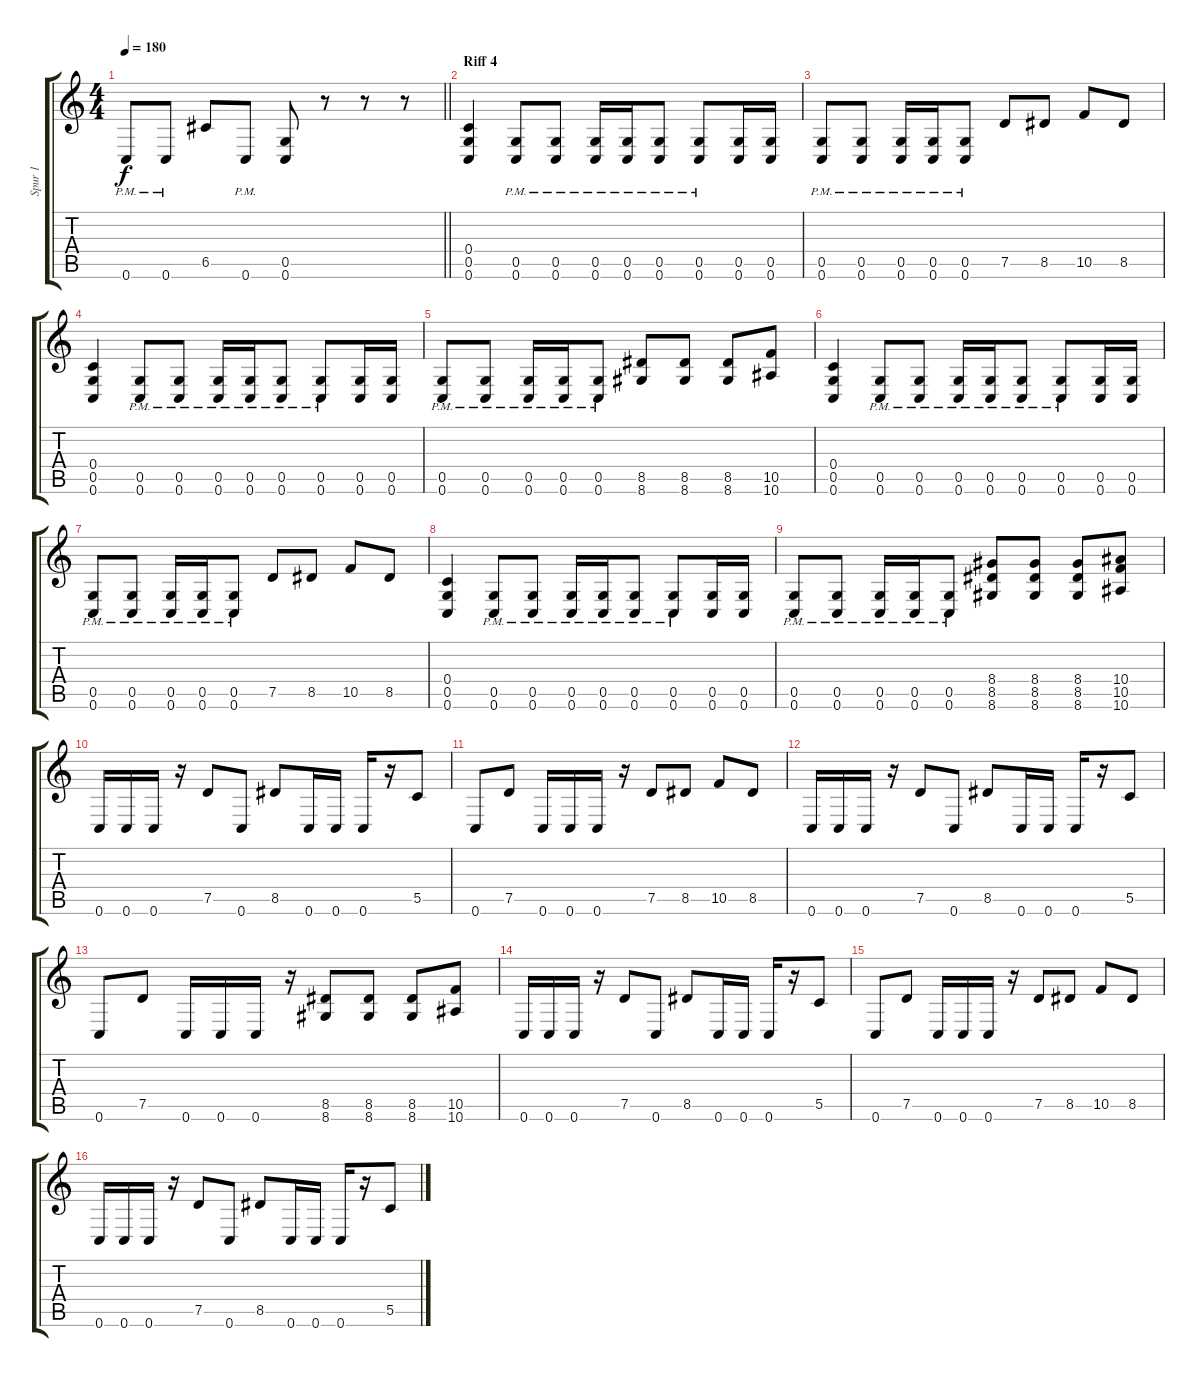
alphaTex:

\track ("Spur 1" "Spur 1") {instrument distortionguitar}
\staff {score tabs}
\tuning (D4 A3 F3 C3 G2 C2) {hide}
\ts (4 4)
\tempo 180
\clef g2
\barLineRight lightlight
\ks c
0.6{pm}.8{dy f} 0.6{pm}.8 6.5.8 0.6{pm}.8 (0.5 0.6).8 r.8 r.8 r.8 |
\section ("" "Riff 4")
(0.4 0.5 0.6).4 (0.5{pm} 0.6{pm}).8 (0.5{pm} 0.6{pm}).8 (0.5{pm} 0.6{pm}).16 (0.5{pm} 0.6{pm}).16 (0.5{pm} 0.6{pm}).8 (0.5{pm} 0.6{pm}).8 (0.5 0.6).16 (0.5 0.6).16 |
(0.5{pm} 0.6{pm}).8 (0.5{pm} 0.6{pm}).8 (0.5{pm} 0.6{pm}).16 (0.5{pm} 0.6{pm}).16 (0.5{pm} 0.6{pm}).8 7.5.8 8.5.8 10.5.8 8.5.8 |
(0.4 0.5 0.6).4 (0.5{pm} 0.6{pm}).8 (0.5{pm} 0.6{pm}).8 (0.5{pm} 0.6{pm}).16 (0.5{pm} 0.6{pm}).16 (0.5{pm} 0.6{pm}).8 (0.5{pm} 0.6{pm}).8 (0.5 0.6).16 (0.5 0.6).16 |
(0.5{pm} 0.6{pm}).8 (0.5{pm} 0.6{pm}).8 (0.5{pm} 0.6{pm}).16 (0.5{pm} 0.6{pm}).16 (0.5{pm} 0.6{pm}).8 (8.5 8.6).8 (8.5 8.6).8 (8.5 8.6).8 (10.5 10.6).8 |
(0.4 0.5 0.6).4 (0.5{pm} 0.6{pm}).8 (0.5{pm} 0.6{pm}).8 (0.5{pm} 0.6{pm}).16 (0.5{pm} 0.6{pm}).16 (0.5{pm} 0.6{pm}).8 (0.5{pm} 0.6{pm}).8 (0.5 0.6).16 (0.5 0.6).16 |
(0.5{pm} 0.6{pm}).8 (0.5{pm} 0.6{pm}).8 (0.5{pm} 0.6{pm}).16 (0.5{pm} 0.6{pm}).16 (0.5{pm} 0.6{pm}).8 7.5.8 8.5.8 10.5.8 8.5.8 |
(0.4 0.5 0.6).4 (0.5{pm} 0.6{pm}).8 (0.5{pm} 0.6{pm}).8 (0.5{pm} 0.6{pm}).16 (0.5{pm} 0.6{pm}).16 (0.5{pm} 0.6{pm}).8 (0.5{pm} 0.6{pm}).8 (0.5 0.6).16 (0.5 0.6).16 |
(0.5{pm} 0.6{pm}).8 (0.5{pm} 0.6{pm}).8 (0.5{pm} 0.6{pm}).16 (0.5{pm} 0.6{pm}).16 (0.5{pm} 0.6{pm}).8 (8.4 8.5 8.6).8 (8.4 8.5 8.6).8 (8.4 8.5 8.6).8 (10.4 10.5 10.6).8 |
0.6.16 0.6.16 0.6.16 r.16 7.5.8 0.6.8 8.5.8 0.6.16 0.6.16 0.6.16 r.16 5.5.8 |
0.6.8 7.5.8 0.6.16 0.6.16 0.6.16 r.16 7.5.8 8.5.8 10.5.8 8.5.8 |
0.6.16 0.6.16 0.6.16 r.16 7.5.8 0.6.8 8.5.8 0.6.16 0.6.16 0.6.16 r.16 5.5.8 |
0.6.8 7.5.8 0.6.16 0.6.16 0.6.16 r.16 (8.5 8.6).8 (8.5 8.6).8 (8.5 8.6).8 (10.5 10.6).8 |
0.6.16 0.6.16 0.6.16 r.16 7.5.8 0.6.8 8.5.8 0.6.16 0.6.16 0.6.16 r.16 5.5.8 |
0.6.8 7.5.8 0.6.16 0.6.16 0.6.16 r.16 7.5.8 8.5.8 10.5.8 8.5.8 |
0.6.16 0.6.16 0.6.16 r.16 7.5.8 0.6.8 8.5.8 0.6.16 0.6.16 0.6.16 r.16 5.5.8
